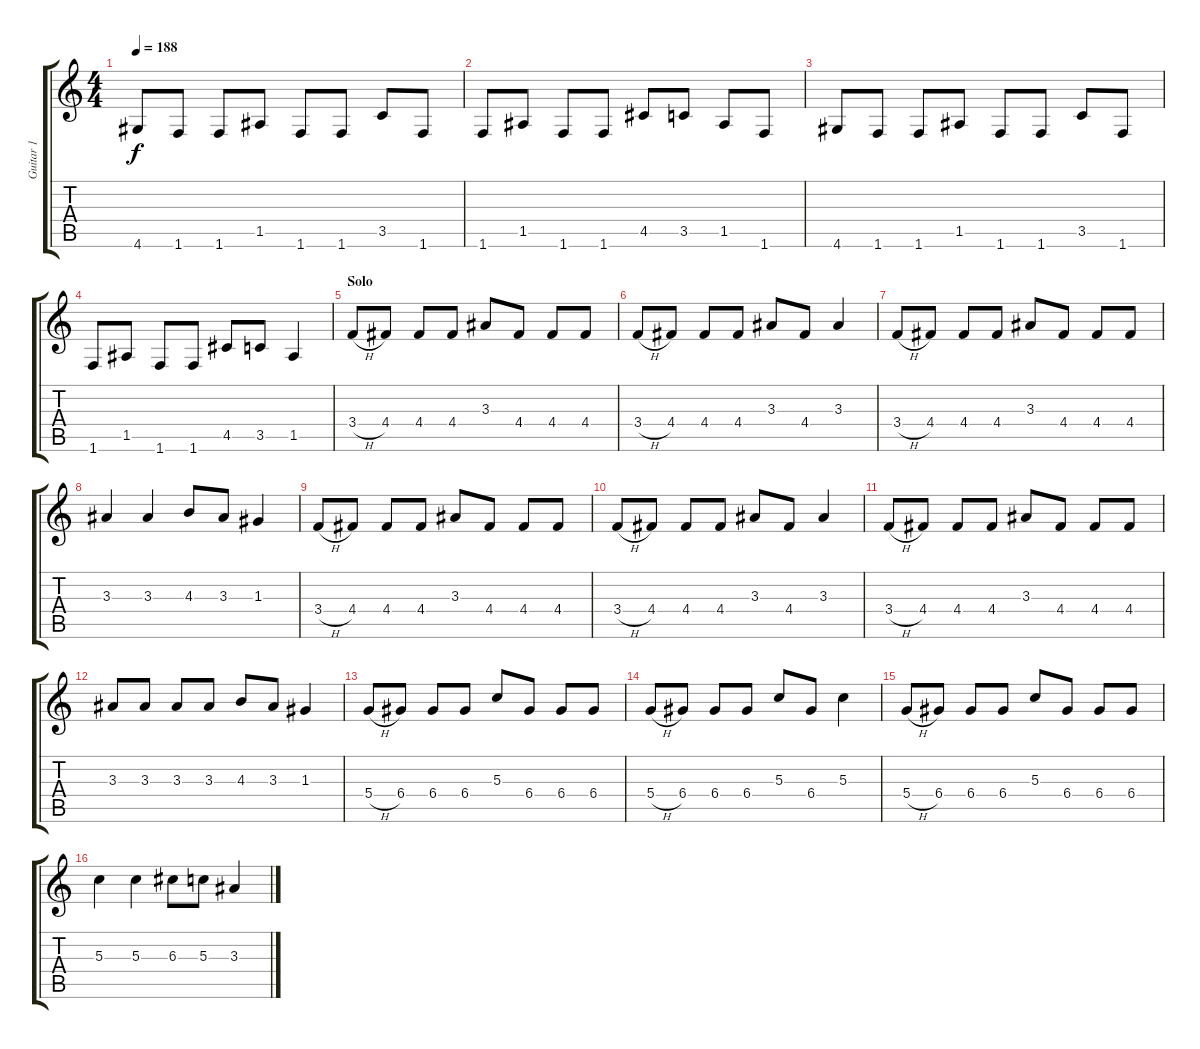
\track ("Guitar 1" "Guitar 1") {instrument distortionguitar}
\staff {score tabs}
\tuning (E4 B3 G3 D3 A2 E2) {hide}
\ts (4 4)
\tempo 188
\clef g2
\ks c
4.6.8{dy f} 1.6.8 1.6.8 1.5.8 1.6.8 1.6.8 3.5.8 1.6.8 |
1.6.8 1.5.8 1.6.8 1.6.8 4.5.8 3.5.8 1.5.8 1.6.8 |
4.6.8 1.6.8 1.6.8 1.5.8 1.6.8 1.6.8 3.5.8 1.6.8 |
1.6.8 1.5.8 1.6.8 1.6.8 4.5.8 3.5.8 1.5.4 |
\section ("" "Solo")
3.4{h}.8 4.4.8 4.4.8 4.4.8 3.3.8 4.4.8 4.4.8 4.4.8 |
3.4{h}.8 4.4.8 4.4.8 4.4.8 3.3.8 4.4.8 3.3.4 |
3.4{h}.8 4.4.8 4.4.8 4.4.8 3.3.8 4.4.8 4.4.8 4.4.8 |
3.3.4 3.3.4 4.3.8 3.3.8 1.3.4 |
3.4{h}.8 4.4.8 4.4.8 4.4.8 3.3.8 4.4.8 4.4.8 4.4.8 |
3.4{h}.8 4.4.8 4.4.8 4.4.8 3.3.8 4.4.8 3.3.4 |
3.4{h}.8 4.4.8 4.4.8 4.4.8 3.3.8 4.4.8 4.4.8 4.4.8 |
3.3.8 3.3.8 3.3.8 3.3.8 4.3.8 3.3.8 1.3.4 |
5.4{h}.8 6.4.8 6.4.8 6.4.8 5.3.8 6.4.8 6.4.8 6.4.8 |
5.4{h}.8 6.4.8 6.4.8 6.4.8 5.3.8 6.4.8 5.3.4 |
5.4{h}.8 6.4.8 6.4.8 6.4.8 5.3.8 6.4.8 6.4.8 6.4.8 |
5.3.4 5.3.4 6.3.8 5.3.8 3.3.4
